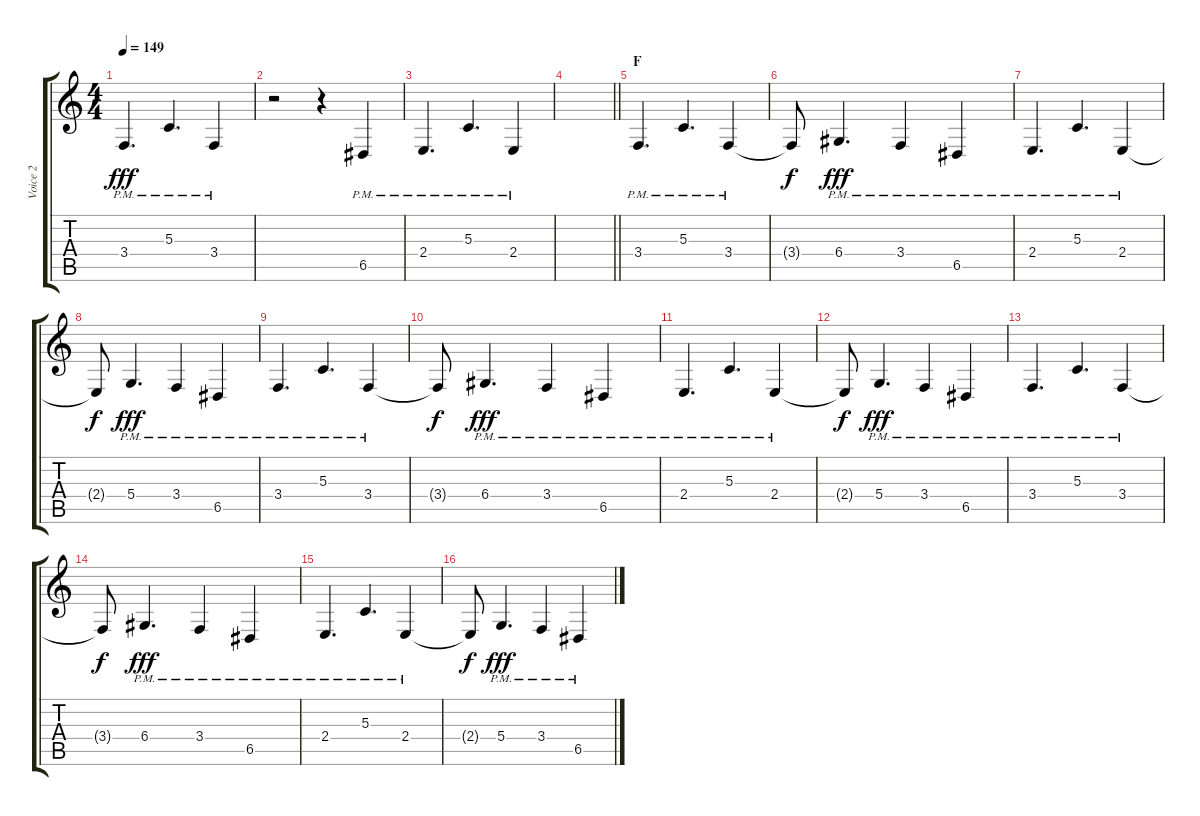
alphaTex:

\track ("Voice 2" "Voice 2") {instrument choiraahs}
\staff {score tabs}
\tuning (E4 B3 G3 D3 A2 E2) {hide}
\ts (4 4)
\tempo 149
\clef g2
\ks c
3.4{pm}.4{d dy fff} 5.3{pm}.4{d} 3.4{pm}.4 |
r.2 r.4 6.5{pm}.4 |
2.4{pm}.4{d} 5.3{pm}.4{d} 2.4{pm}.4 |
\barLineRight lightlight
|
\section ("" "F")
3.4{pm}.4{d} 5.3{pm}.4{d} 3.4{pm}.4 |
3.4{t}.8{dy f} 6.4{pm}.4{d dy fff} 3.4{pm}.4 6.5{pm}.4 |
2.4{pm}.4{d} 5.3{pm}.4{d} 2.4{pm}.4 |
2.4{t}.8{dy f} 5.4{pm}.4{d dy fff} 3.4{pm}.4 6.5{pm}.4 |
3.4{pm}.4{d} 5.3{pm}.4{d} 3.4{pm}.4 |
3.4{t}.8{dy f} 6.4{pm}.4{d dy fff} 3.4{pm}.4 6.5{pm}.4 |
2.4{pm}.4{d} 5.3{pm}.4{d} 2.4{pm}.4 |
2.4{t}.8{dy f} 5.4{pm}.4{d dy fff} 3.4{pm}.4 6.5{pm}.4 |
3.4{pm}.4{d} 5.3{pm}.4{d} 3.4{pm}.4 |
3.4{t}.8{dy f} 6.4{pm}.4{d dy fff} 3.4{pm}.4 6.5{pm}.4 |
2.4{pm}.4{d} 5.3{pm}.4{d} 2.4{pm}.4 |
2.4{t}.8{dy f} 5.4{pm}.4{d dy fff} 3.4{pm}.4 6.5{pm}.4
